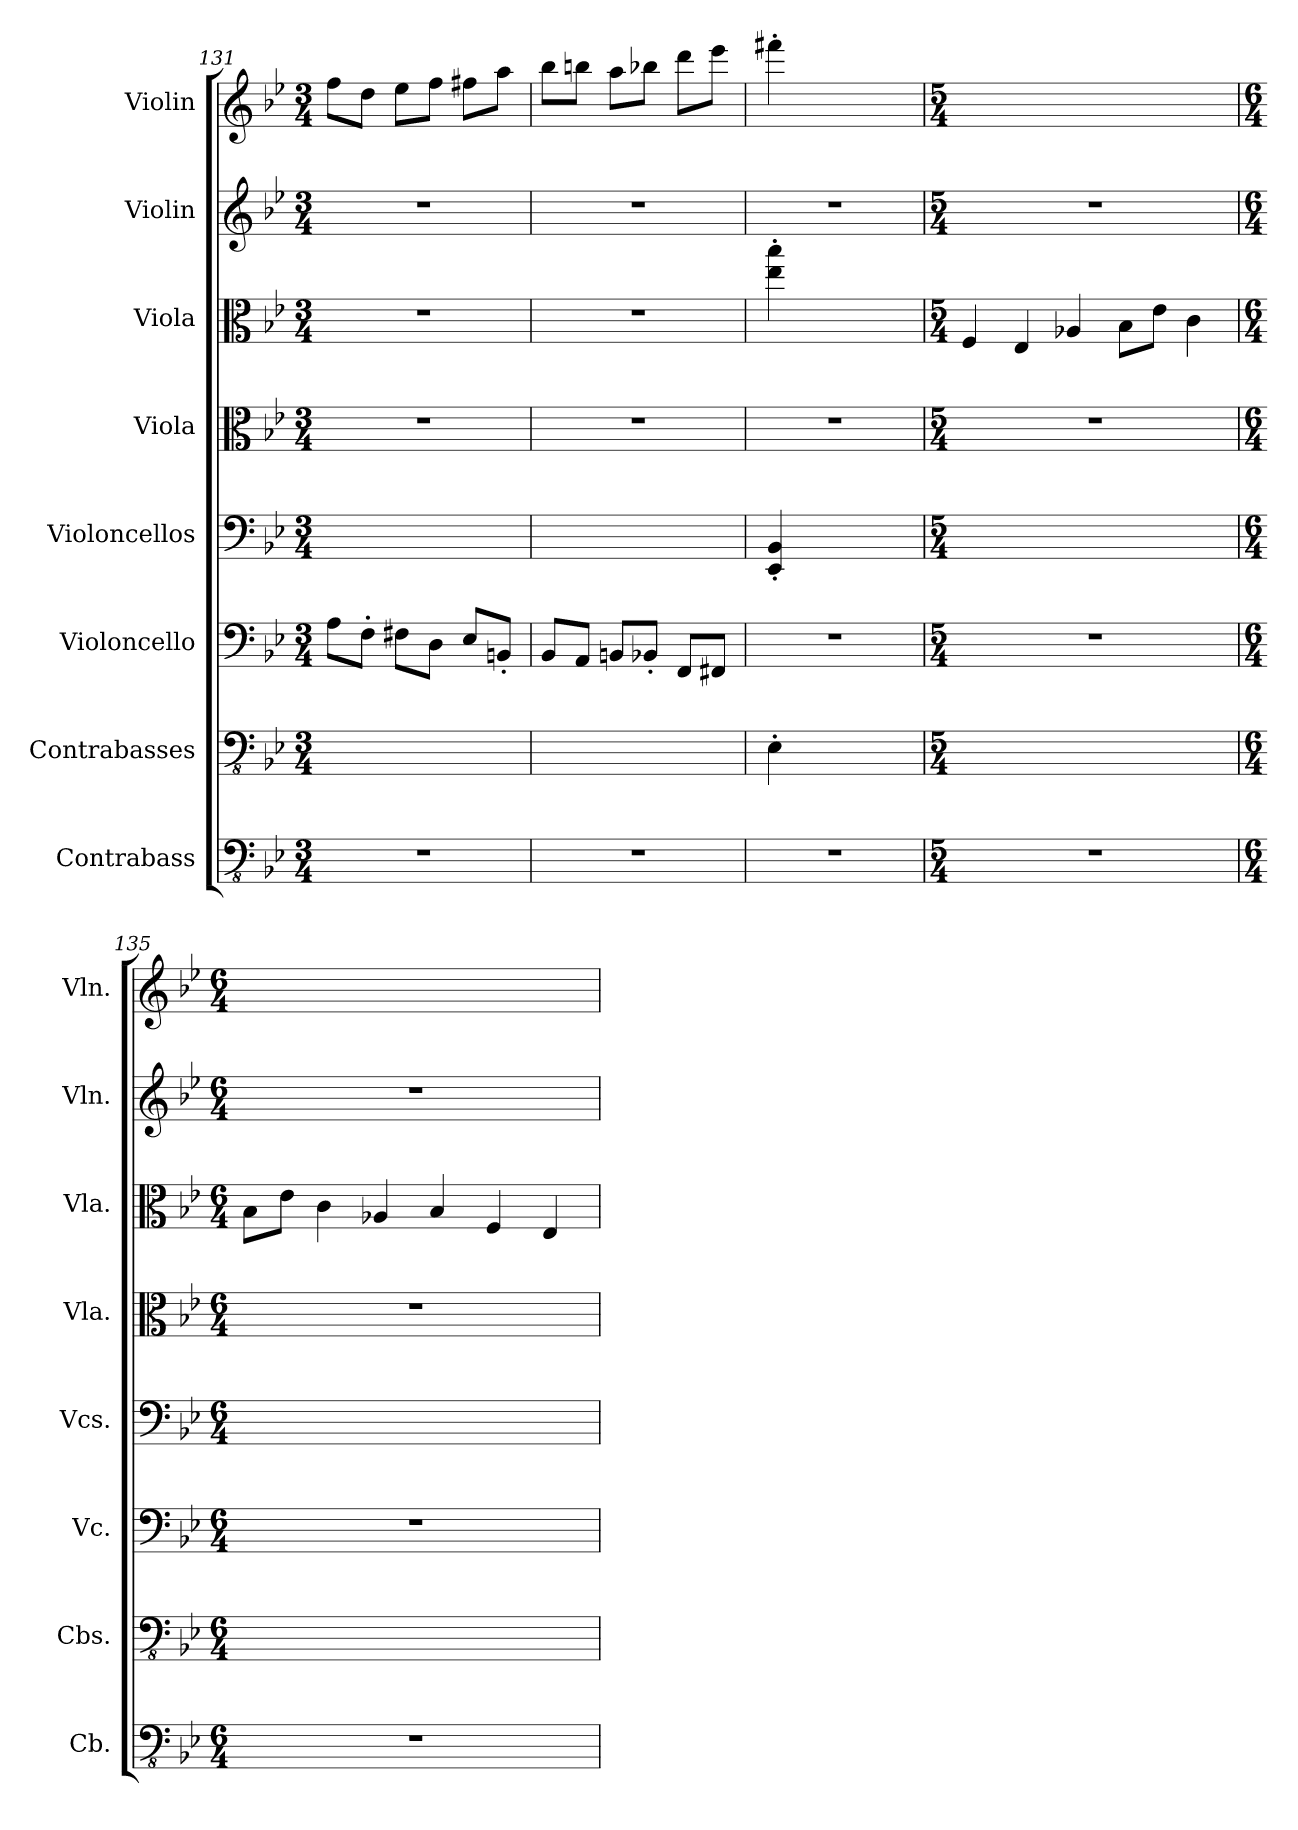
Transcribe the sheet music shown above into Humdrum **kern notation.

**kern	**kern	**kern	**kern	**kern	**kern	**kern	**kern
*part8	*part7	*part6	*part5	*part4	*part3	*part2	*part1
*staff8	*staff7	*staff6	*staff5	*staff4	*staff3	*staff2	*staff1
*I"Contrabass	*I"Contrabasses	*I"Violoncello	*I"Violoncellos	*I"Viola	*I"Viola	*I"Violin	*I"Violin
*I'Cb.	*I'Cbs.	*I'Vc.	*I'Vcs.	*I'Vla.	*I'Vla.	*I'Vln.	*I'Vln.
*clefFv4	*clefFv4	*clefF4	*clefF4	*clefC3	*clefC3	*clefG2	*clefG2
*ITrd7c12	*	*	*	*	*	*	*
*k[b-e-]	*k[b-e-]	*k[b-e-]	*k[b-e-]	*k[b-e-]	*k[b-e-]	*k[b-e-]	*k[b-e-]
*M3/4	*M3/4	*M3/4	*M3/4	*M3/4	*M3/4	*M3/4	*M3/4
=131	=131	=131	=131	=131	=131	=131	=131
2.r	2.ryy	8A\L	2.ryy	2.r	2.r	2.r	8ff\L
.	.	8F'\J	.	.	.	.	8dd\J
.	.	8F#X\L	.	.	.	.	8ee-\L
.	.	8D\J	.	.	.	.	8ff\J
.	.	8E-/L	.	.	.	.	8ff#X\L
.	.	8BBn'/J	.	.	.	.	8aa\J
!!LO:PB:g=z
=132	=132	=132	=132	=132	=132	=132	=132
2.r	2.ryy	8BB-/L	2.ryy	2.r	2.r	2.r	8bb-\L
.	.	8AA/J	.	.	.	.	8bbn\J
.	.	8BBn/L	.	.	.	.	8aa\L
.	.	8BB-X'/J	.	.	.	.	8bb-X\J
.	.	8FF/L	.	.	.	.	8ddd\L
.	.	8FF#X/J	.	.	.	.	8eee-\J
=133	=133	=133	=133	=133	=133	=133	=133
*	*	*	*	*	*	*	*MM170
2.r	4EE-'\	2.r	4EE-/' 4BB-/'	2.r	4ee-\' 4bb-\'	2.r	4fff#X'\
.	4ryy	.	4ryy	.	4ryy	.	4ryy
.	4ryy	.	4ryy	.	4ryy	.	4ryy
=134	=134	=134	=134	=134	=134	=134	=134
*M5/4	*M5/4	*M5/4	*M5/4	*M5/4	*M5/4	*M5/4	*M5/4
*	*	*	*	*	*	*	*MM84
4%5r	1ryy	4%5r	1ryy	4%5r	4F/	4%5r	1ryy
.	.	.	.	.	4E-/	.	.
.	.	.	.	.	4A-X/	.	.
.	.	.	.	.	8B-\L	.	.
.	.	.	.	.	8e-\J	.	.
.	4ryy	.	4ryy	.	4c\	.	4ryy
=135	=135	=135	=135	=135	=135	=135	=135
*M6/4	*M6/4	*M6/4	*M6/4	*M6/4	*M6/4	*M6/4	*M6/4
1.r	1.ryy	1.r	1.ryy	1.r	8B-\L	1.r	1.ryy
.	.	.	.	.	8e-\J	.	.
.	.	.	.	.	4c\	.	.
.	.	.	.	.	4A-X/	.	.
.	.	.	.	.	4B-/	.	.
.	.	.	.	.	4F/	.	.
.	.	.	.	.	4E-/	.	.
=	=	=	=	=	=	=	=
*-	*-	*-	*-	*-	*-	*-	*-
